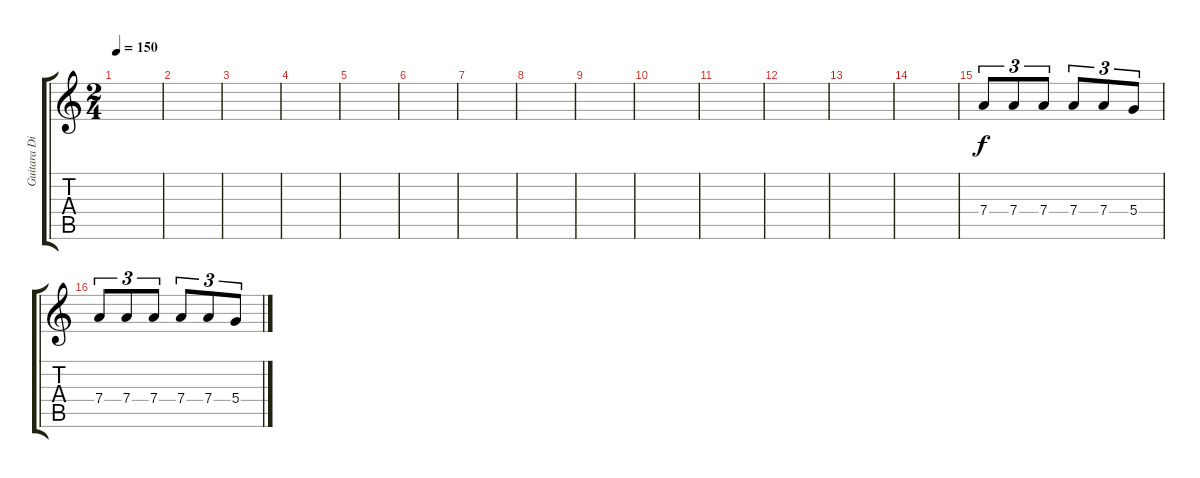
\track ("Guitara Distorshion" "Guitara Di") {instrument distortionguitar}
\staff {score tabs}
\tuning (E4 B3 G3 D3 A2 E2) {hide}
\ts (2 4)
\tempo 150
\clef g2
\ks aminor
|
|
|
|
|
|
|
|
|
|
|
|
|
|
7.4.8{tu (3 2) volume 10} 7.4.8{tu (3 2)} 7.4.8{tu (3 2)} 7.4.8{tu (3 2)} 7.4.8{tu (3 2)} 5.4.8{tu (3 2)} |
7.4.8{tu (3 2)} 7.4.8{tu (3 2)} 7.4.8{tu (3 2)} 7.4.8{tu (3 2)} 7.4.8{tu (3 2)} 5.4.8{tu (3 2)}
